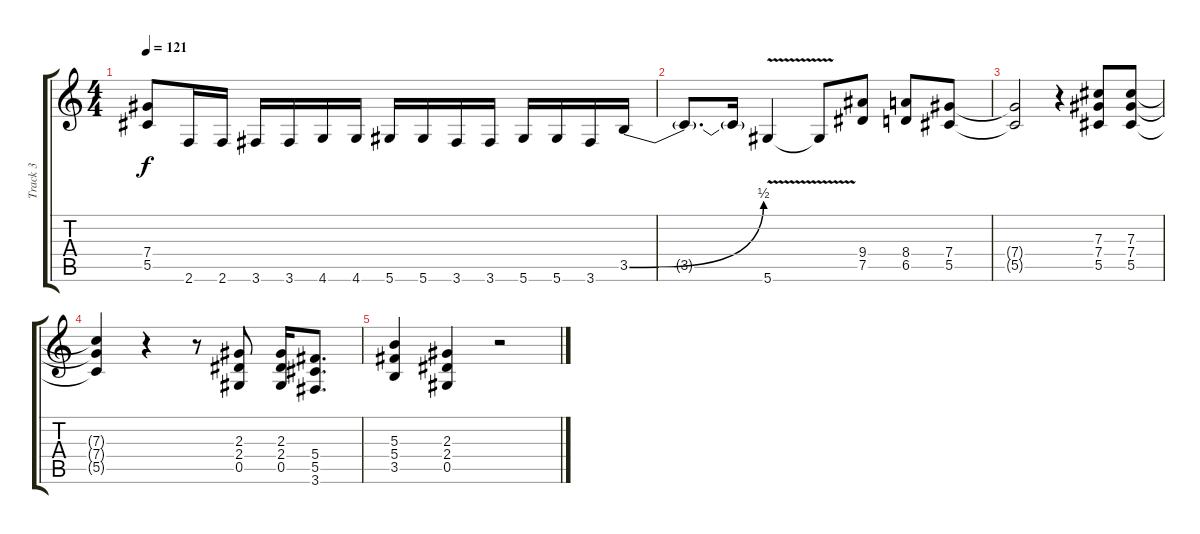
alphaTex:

\track ("Track 3" "Track 3") {instrument overdrivenguitar}
\staff {score tabs}
\tuning (Eb4 Bb3 Gb3 Db3 Ab2 Eb2) {hide}
\ts (4 4)
\tempo 121
\clef g2
\ks c
(7.4{t} 5.5{t}).8{dy f} 2.6.16 2.6.16 3.6.16 3.6.16 4.6.16 4.6.16 5.6.16 5.6.16 3.6.16 3.6.16 5.6.16 5.6.16 3.6.16 3.5{be (bend 0 0 60 2)}.16 |
3.5{t}.8{d} 3.5{t}.16 5.6{v}.4 5.6{t}.8 (9.4 7.5).8 (8.4 6.5).8 (7.4 5.5).8 |
(7.4{t} 5.5{t}).2 r.4 (7.3 7.4 5.5).8 (7.3 7.4 5.5).8 |
(7.3{t} 7.4{t} 5.5{t}).4 r.4 r.8 (2.3 2.4 0.5).8 (2.3 2.4 0.5).16 (5.4 5.5 3.6).8{d} |
(5.3 5.4 3.5).4 (2.3 2.4 0.5).4 r.2
